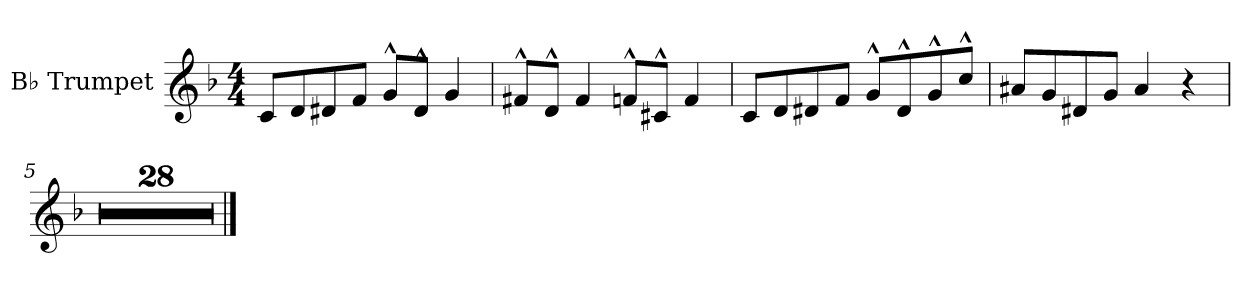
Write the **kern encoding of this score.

**kern
*part1
*staff1
*I"B♭ Trumpet
*I'B♭ Tpt.
*clefG2
*ITrd1c2
*k[b-e-a-]
*M4/4
=1
8B-/L
8c/
8c#X/
8e-/J
8f^^/L
8c#^^/J
4f/
=2
8en^^/L
8c^^/J
4e/
8e-X^^/L
8Bn^^/J
4e-/
=3
8B-/L
8c/
8c#X/
8e-/J
8f^^/L
8c#^^/
8f^^/
8b-^^/J
=4
8g#X/L
8f/
8c#X/
8f/J
4g#/
4r
!!LO:LB:g=z
=5
1r
=6
1r
=7
1r
=8
1r
!!LO:LB:g=z
=9
1r
=10
1r
=11
1r
=12
1r
!!LO:LB:g=z
=13
1r
=14
1r
=15
1r
=16
1r
!!LO:LB:g=z
=17
1r
=18
1r
=19
1r
=20
1r
!!LO:LB:g=z
=21
1r
=22
1r
=23
1r
=24
1r
!!LO:LB:g=z
=25
1r
=26
1r
=27
1r
=28
1r
!!LO:LB:g=z
=29
1r
=30
1r
=31
1r
=32
1r
==
*-
